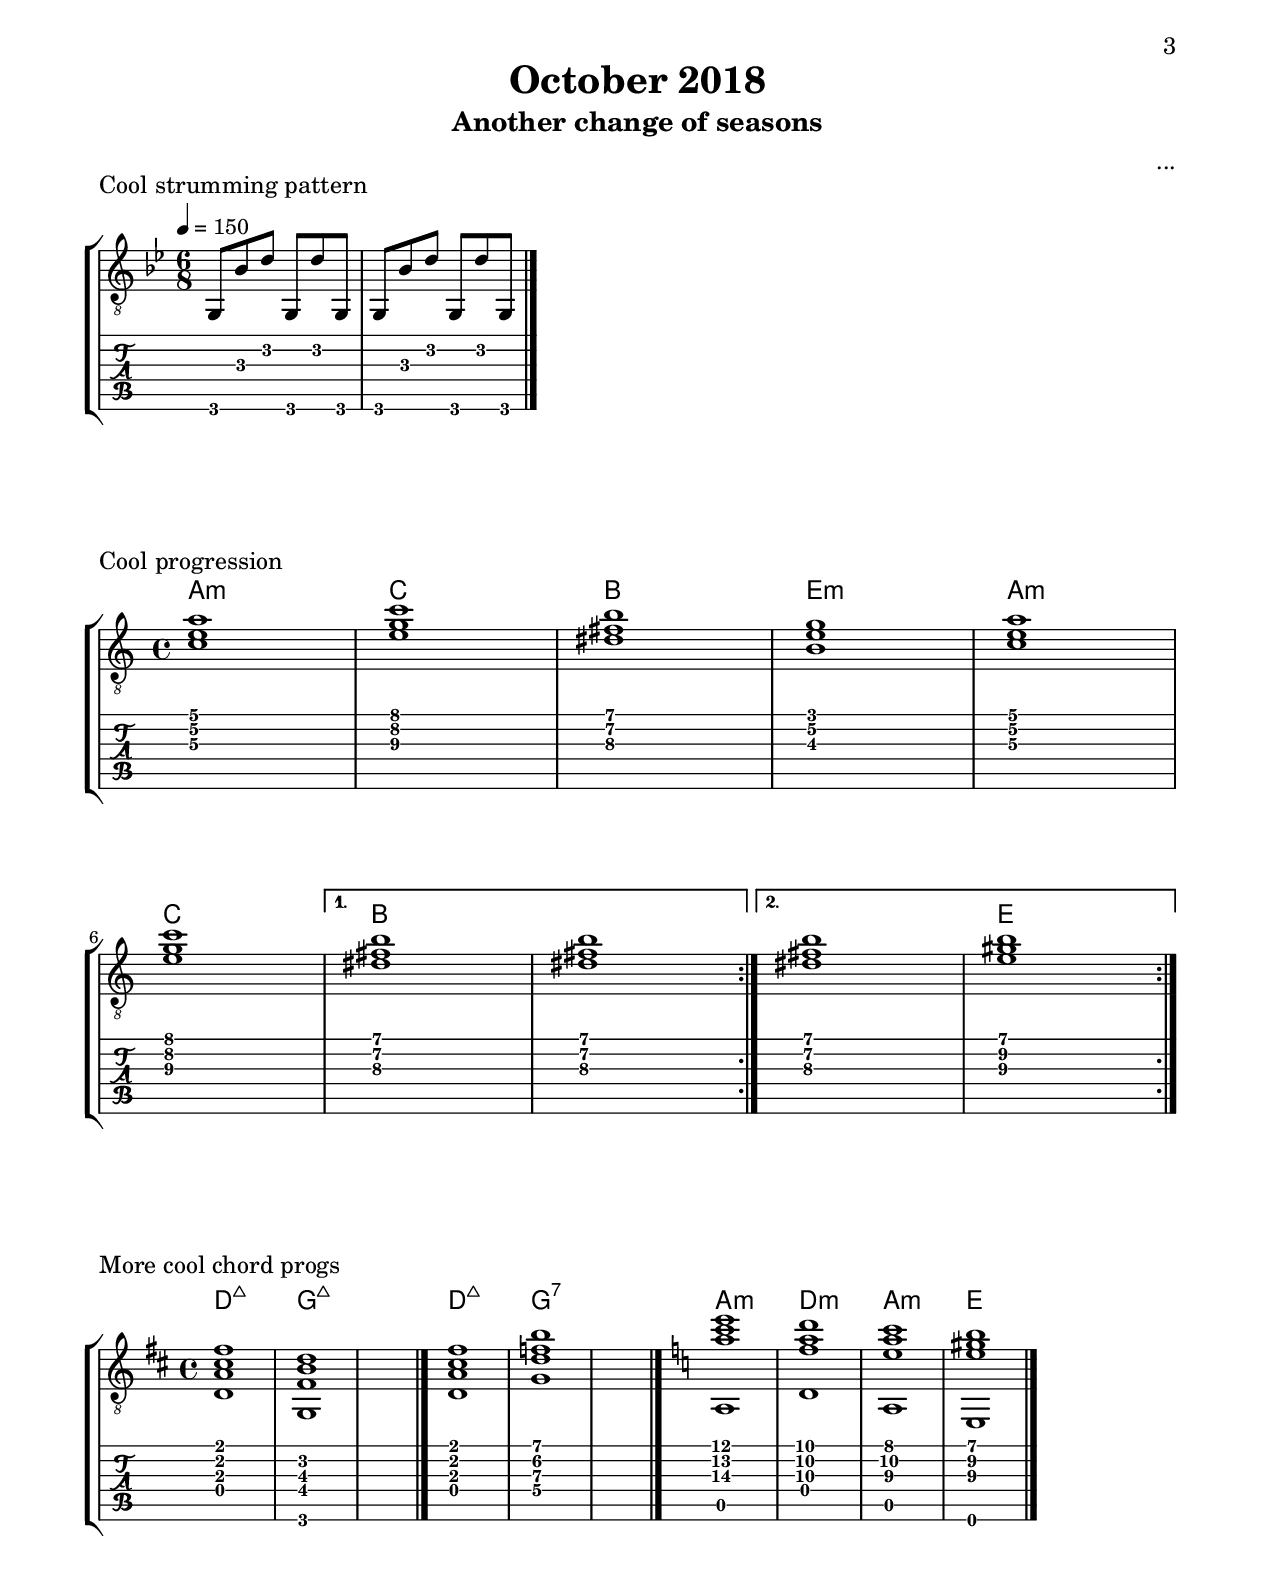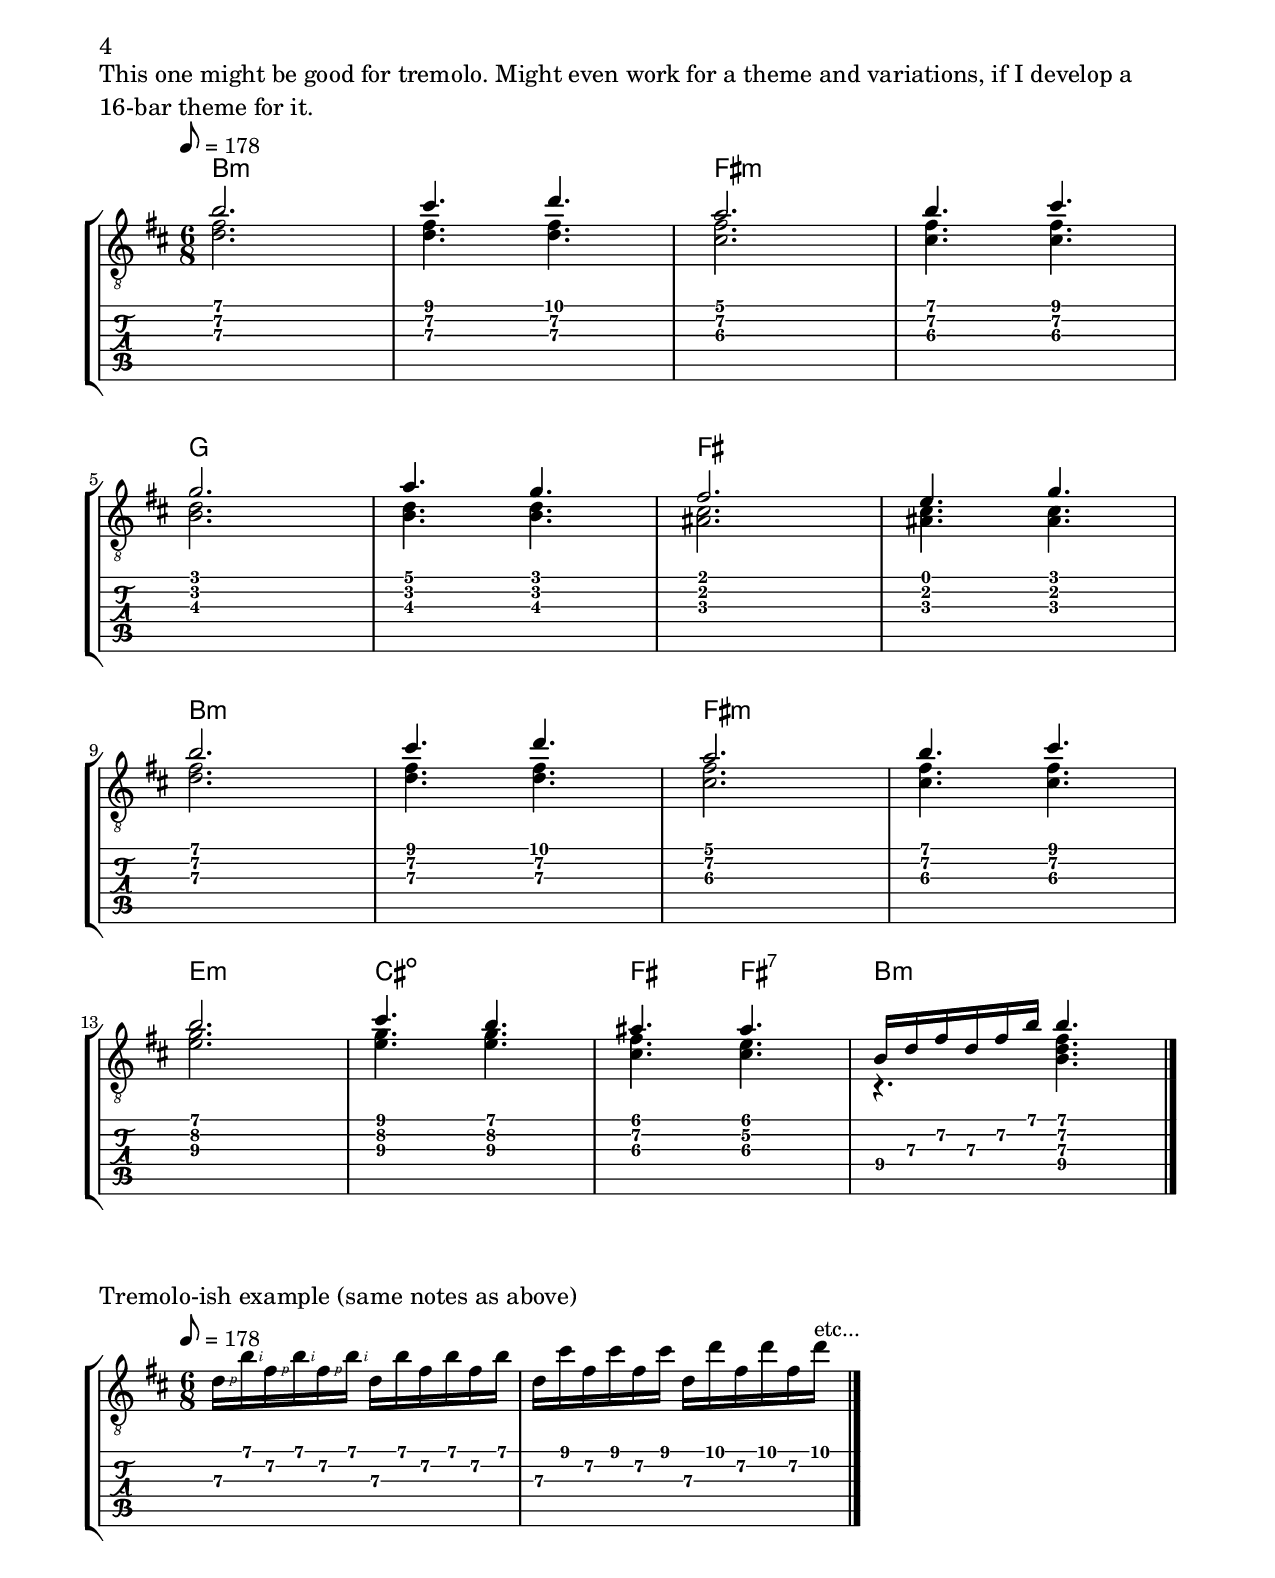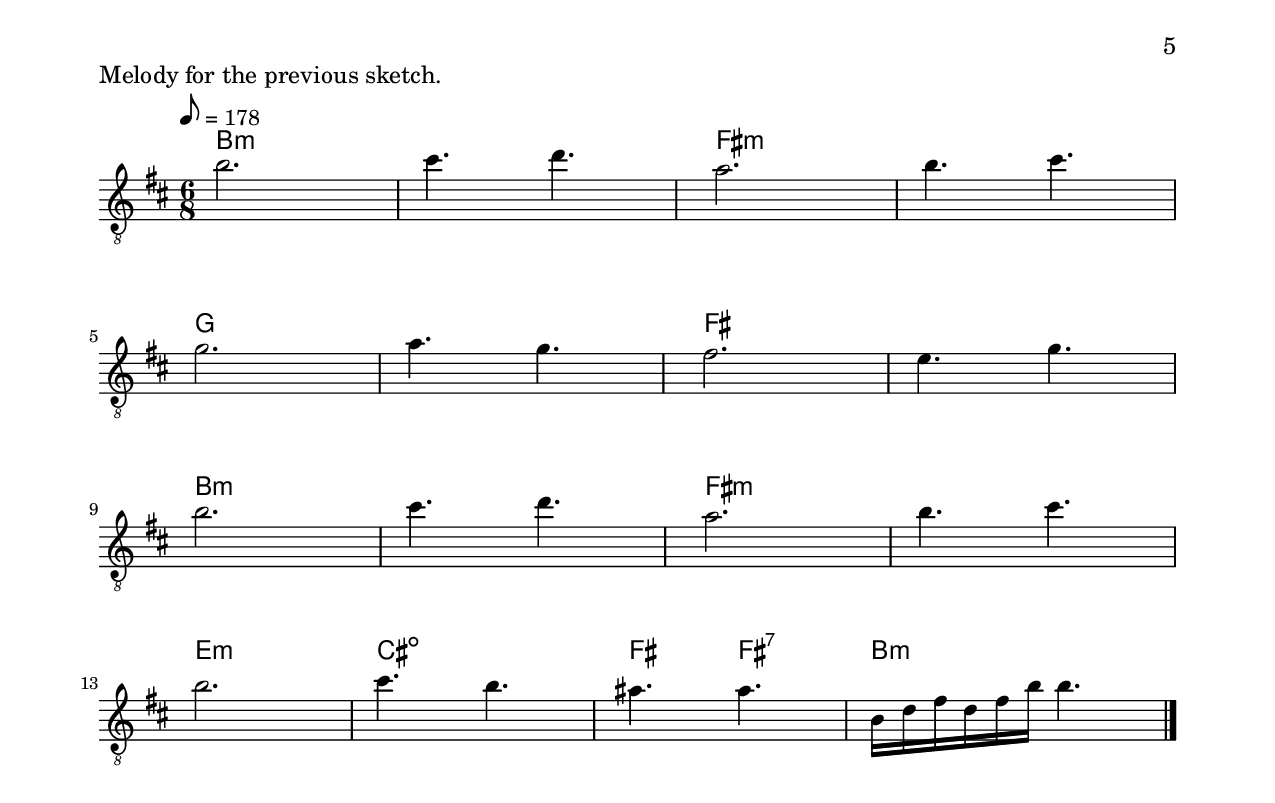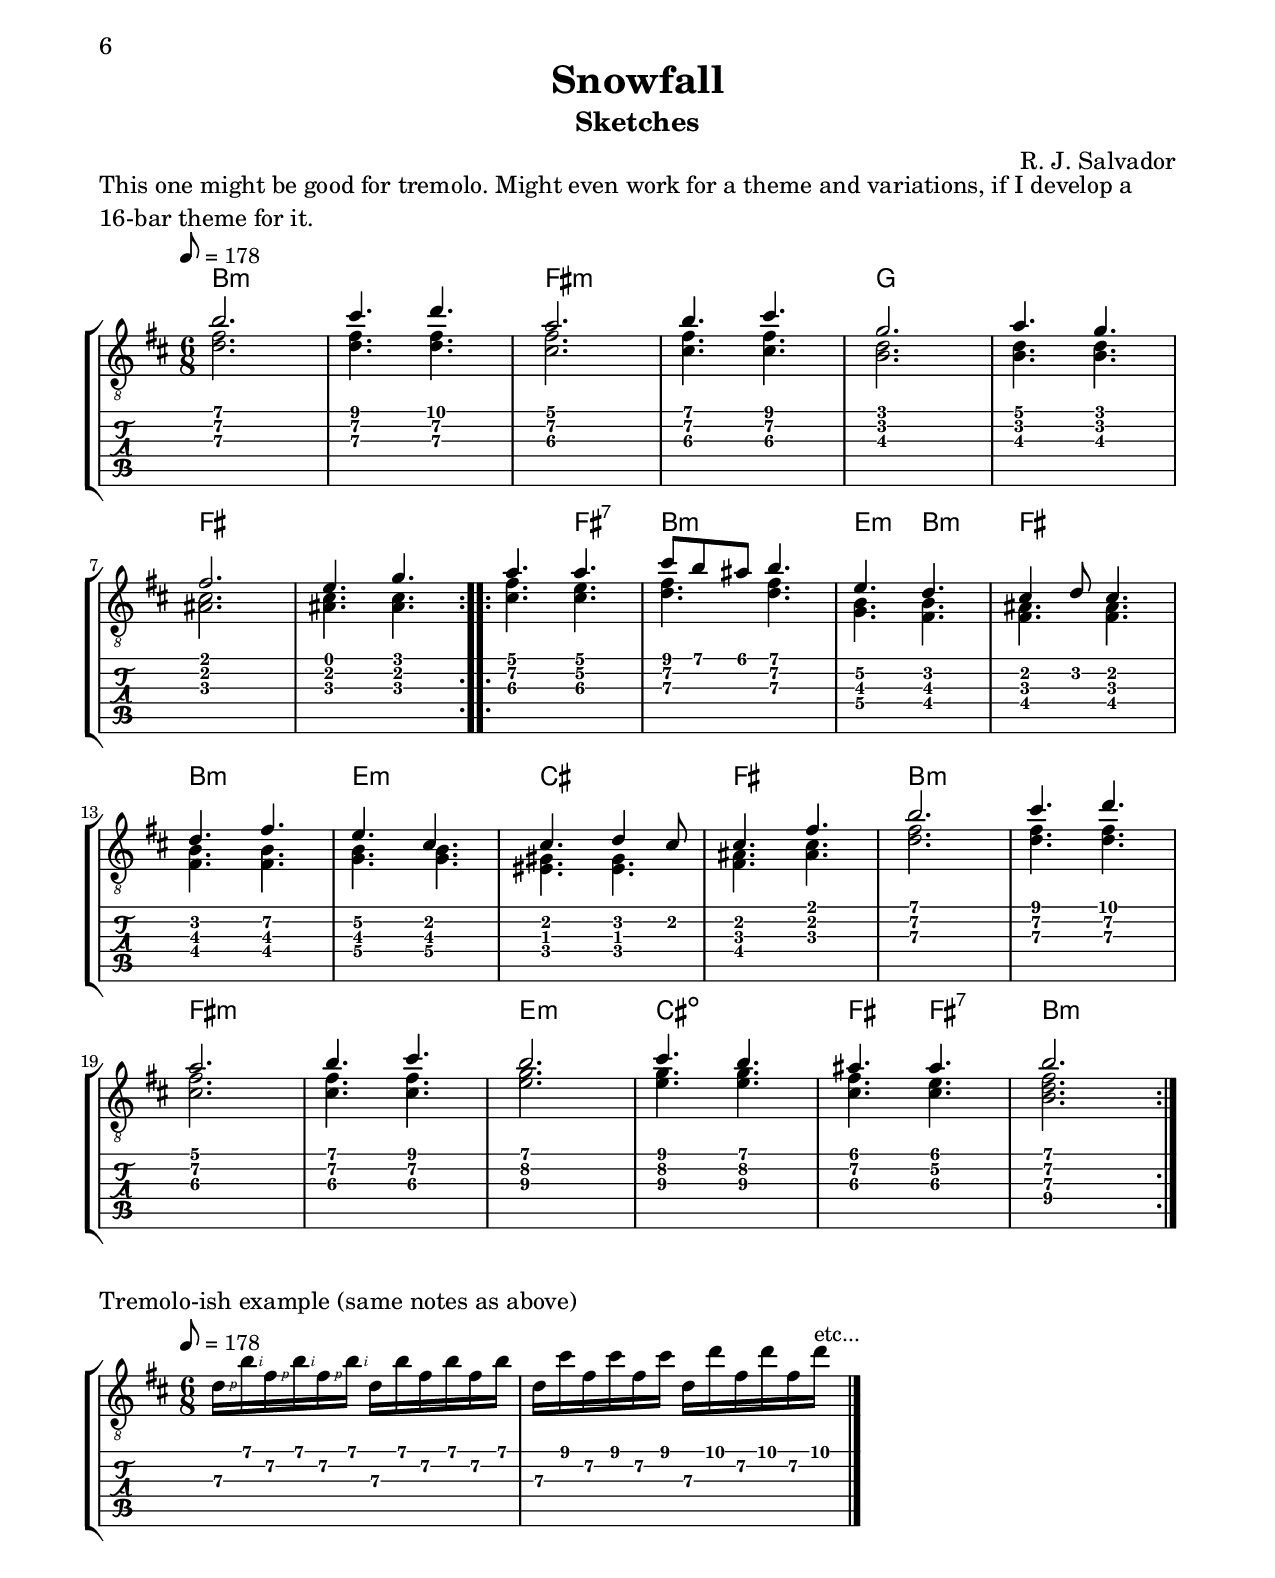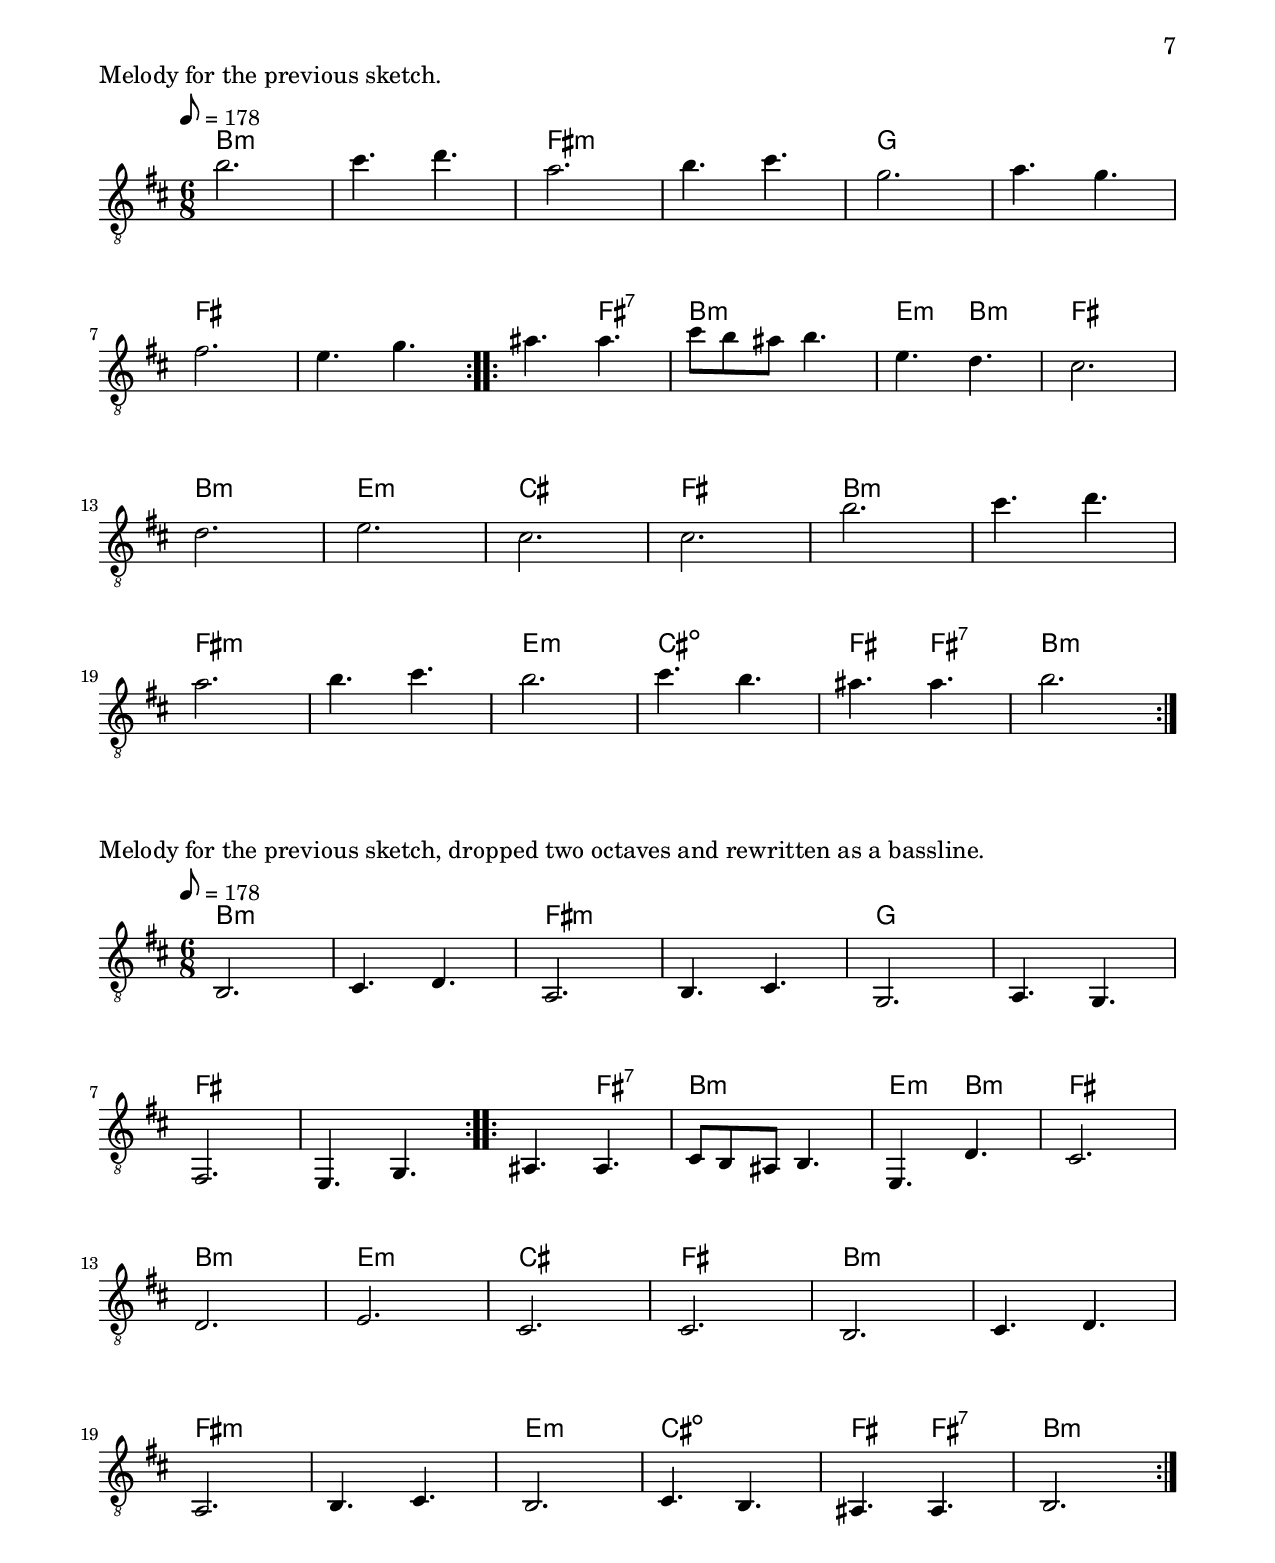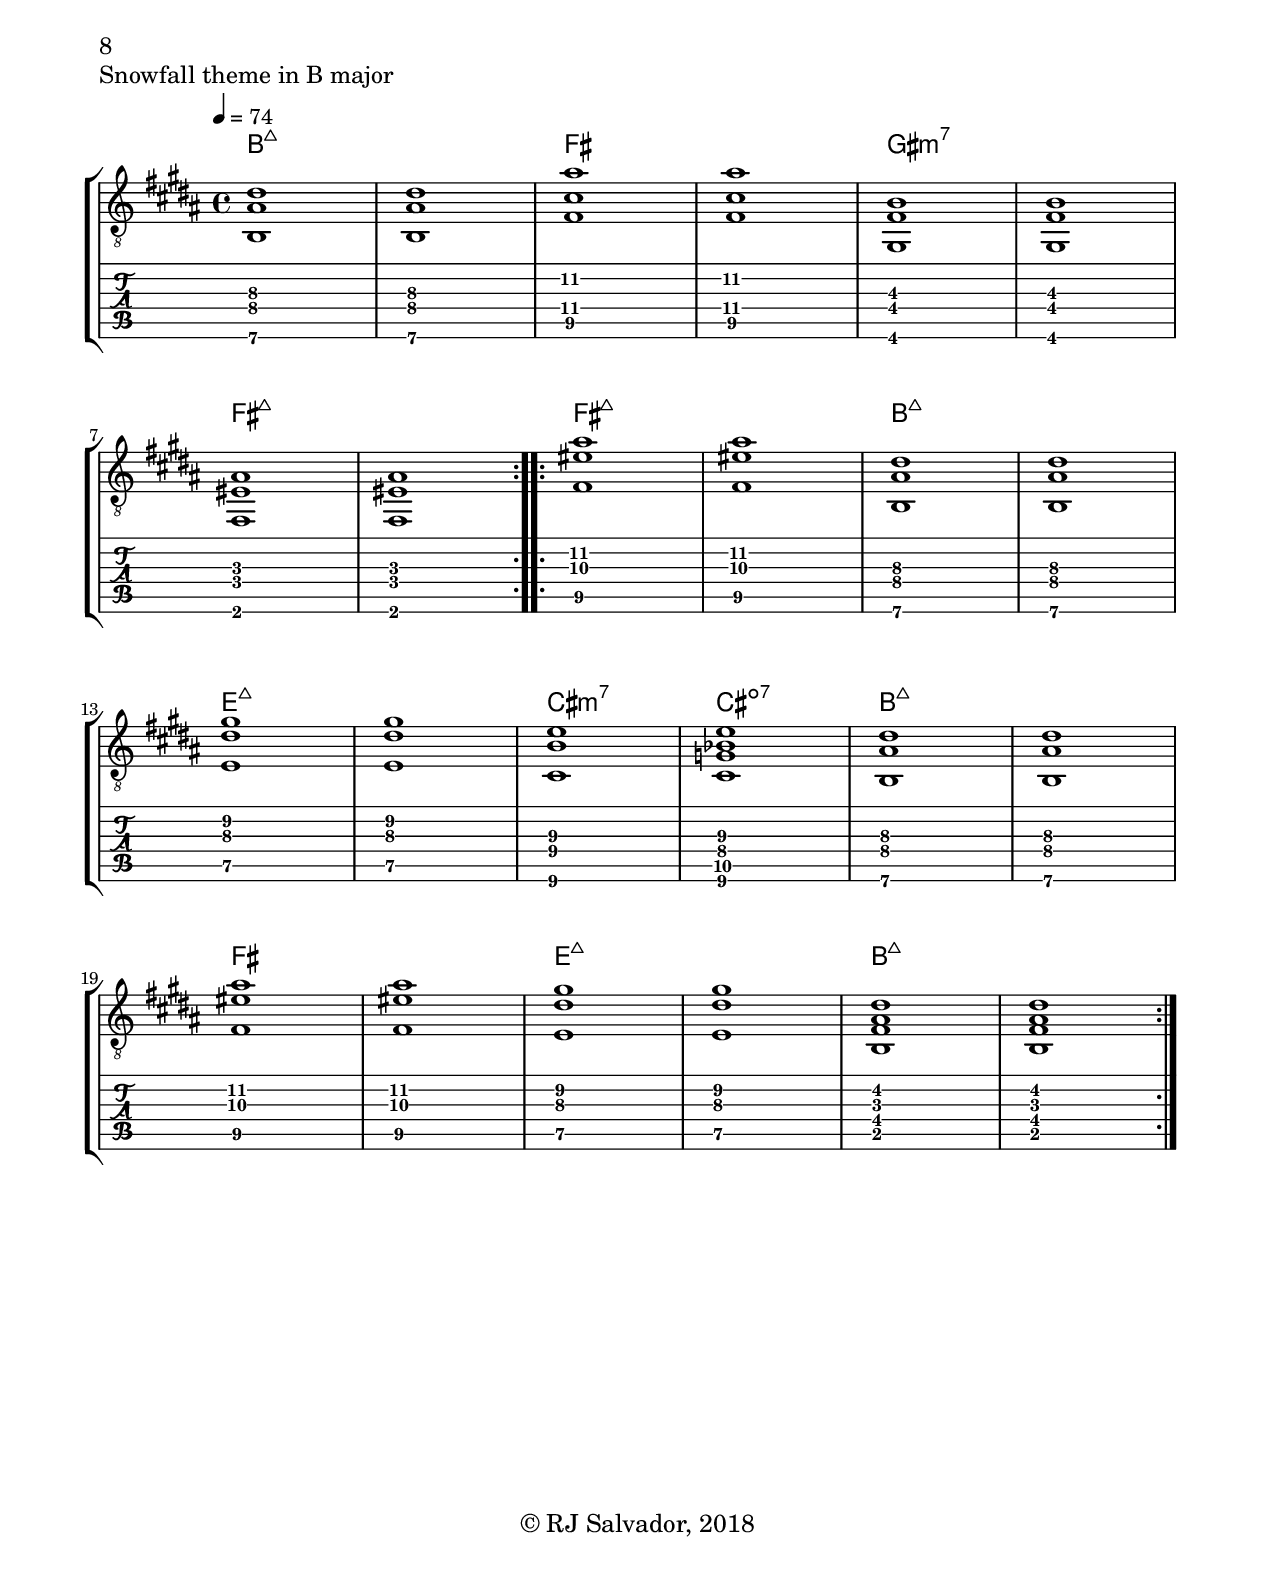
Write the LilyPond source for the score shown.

\version "2.18.2"
\language "english"

date = #(strftime "%d-%m-%Y" (localtime (current-time)))

\paper {
  #(set-paper-size "letter")
  top-margin = 0.66\in
  left-margin = 0.75\in
  right-margin = 0.75\in
  bottom-margin = 0.66\in

  tocSectionMarkup = \markup \large \column {
    \hspace #1
    \fill-line { \null \italic \fromproperty #'toc:text \null }
    \hspace #1
  }
  
  system-system-spacing.basic-distance = #16
}

\header {
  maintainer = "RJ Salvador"
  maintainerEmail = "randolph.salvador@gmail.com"
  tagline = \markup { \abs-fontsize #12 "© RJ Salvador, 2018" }
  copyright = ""
}

tocSection =
#(define-music-function (parser location text) (markup?)
   (add-toc-item! 'tocSectionMarkup text))

#(set-global-staff-size 21)

\book {
  \bookOutputName "guitar-sketches"

  %%%%%%%%%%%%%%%%%%%%%%%%%%%%%%%%%%%%%%%%%%%%%%%%%%%%%%%%%%%%%%%%%%%%%%%%%%%%%
  %%%%% TITLE PAGE

  \bookpart {
    \header {
      title = \markup \abs-fontsize #34 {
        \center-column {
          \line { "GUITAR SKETCHES" }
          \hspace #0
        }
      }
      subtitle = \markup { \abs-fontsize #18 \medium "Drafts and neat ideas" }
    }
    \paper {
      top-markup-spacing.basic-distance = #20
      left-margin = 1.5\in
      right-margin = 1.5\in
    }
    \markup \abs-fontsize #14 {
      \fill-line {
        \center-column \italic {
          \hspace #0
          \hspace #0
          "by R. J. Salvador"
          \with-color #grey \concat { "Generated on " \date }
        }
      }
    }
  }

  %%%%%%%%%%%%%%%%%%%%%%%%%%%%%%%%%%%%%%%%%%%%%%%%%%%%%%%%%%%%%%%%%%%%%%%%%%%%%
  %%%%% TABLE OF CONTENTS

  \bookpart {  
    \paper {
      indent = 0\mm
      print-page-number = false
      
      top-margin = 1.3\in
      left-margin = 1.75\in
      right-margin = 1.75\in
      bottom-margin = 1.3\in
      
      tocTitleMarkup = \markup \huge \bold \column {
        \fill-line {
          \null "Table of Contents" \null
        }
        \hspace #1
      }
      tocItemMarkup = \tocItemWithDotsMarkup
    }
  
    \markuplist \table-of-contents
  }

  %%%%%%%%%%%%%%%%%%%%%%%%%%%%%%%%%%%%%%%%%%%%%%%%%%%%%%%%%%%%%%%%%%%%%%%%%%%%%
  %%%%% OCTOBER 2018

  \version "2.18.2"
\language "english"
#(define RH rightHandFinger)

\bookpart {
  \tocItem \markup { "October 2018" }
  \paper {
    #(set-paper-size "letter")
    top-margin = 0.5\in
    left-margin = 0.66\in
    right-margin = 0.66\in
    bottom-margin = 0.5\in
  }
  \header {
    title = "October 2018"
    subtitle = "Another change of seasons"
    composer = "..."
  }
  
  \score {
    \layout {
      #(layout-set-staff-size 19)
      \omit Voice.StringNumber
      indent = 0.0\cm
    }
    \header {
      piece = "Cool strumming pattern"
    }
    \midi {
    }

    \new StaffGroup <<
      \new Staff {
        \set Staff.midiInstrument = #"acoustic guitar (nylon)"
        \clef "treble_8"
        \time 6/8
        \key g \minor
        \tempo 4 = 150
        
        g,8 bf d' g, d' g,

        g,8 bf d' g, d' g,

        \break

        \bar "|."
      }
      \new TabStaff {
        \time 6/8
        
        g,8 bf d' g, d' g,
        
        g,8 bf d' g, d' g,
      }
    >>
  }

  \score {
    \layout {
      #(layout-set-staff-size 19)
      \omit Voice.StringNumber
      indent = 0.0\cm
    }
    \header {
      piece = "Cool progression"
    }
    \midi {
      \tempo 4 = 100
    }

    \new StaffGroup <<
      \new ChordNames {
        \set chordChanges = ##t
        \chordmode {
          a1:m
          
          c
          
          b
          
          e:m
          
          a:m
          
          c
          
          b
          
          b
          
          b
          
          e
        }
      }
      \new Staff {
        \set Staff.midiInstrument = #"acoustic guitar (nylon)"
        \clef "treble_8"
        \time 4/4
        \key a \minor
        
        \repeat volta 2 {
          
          <c' e' a'>1

          <e' g' c''>1

          <ds' fs' b'>1

          <b e' g'>1
          

          <c' e' a'>1
          
          \break

          <e' g' c''>1
          
        }
        
        \alternative {
          {
          
            <ds' fs' b'>1

            <ds' fs' b'>1
            
          }
          {
          
            <ds' fs' b'>1

            <e' gs' b'>1
            
          }
        }

        \break

        \bar ":|."
      }
      \new TabStaff {
        \time 4/4
        
        \repeat volta 2 {
          
          <c' e' a'>1

          <e' g' c''>1

          <ds' fs' b'>1

          <b e' g'>1
          

          <c' e' a'>1

          <e' g' c''>1
          
          <ds' fs' b'>1

          <ds' fs' b'>1
          
          
          <ds' fs' b'>1

          <e' gs' b'>1
        }
      }
    >>
  }
  
  \score {
    \layout {
      #(layout-set-staff-size 19)
      \omit Voice.StringNumber
      indent = 0.0\cm
    }
    \header {
      piece = "More cool chord progs"
    }
    \midi {
      \tempo 4 = 100
    }

    \new StaffGroup <<
      \new ChordNames {
        \set chordChanges = ##t
        \chordmode {
          d1:maj7
          
          g:maj7
          
          s1
          
          d:maj7
          
          g:7
          
          s1
          
          a:m
          
          d:m
          
          a:m
          
          e
        }
      }
      \new Staff {
        \set Staff.midiInstrument = #"acoustic guitar (nylon)"
        \clef "treble_8"
        \time 4/4
        \key d \major
        
        <d a cs' fs'>1
        
        <g, fs b d'>1
        
        s1

        \bar "|."
        
        <d a cs' fs'>1
        
        <g d' f' b'>1
        
        s1

        \bar "|."
        
        \key a \minor
        
        << { <a' c'' e''>1 } \\ { a,1 } >>
        
        << { <f' a' d''>1 } \\ { d1 } >>
        
        << { <e' a' c''>1 } \\ { a,1 } >>
        
        << { <e' gs' b'>1 } \\ { e,1 } >>
        
        \bar "|."
      }
      \new TabStaff {
        \time 4/4
        
        <d a cs' fs'>1
        
        <g, fs b d'>1
        
        s1
        
        <d a cs' fs'>1
        
        <g d' f' b'>1
        
        s1
        
        << { <a' c'' e''>1 } \\ { a,1 } >>
        
        << { <f' a' d''>1 } \\ { d1 } >>
        
        << { <e' a' c''>1 } \\ { a,1 } >>
        
        << { <e' gs' b'>1 } \\ { e,1 } >>
      }
    >>
  }
  
  \pageBreak

  \score {
    \layout {
      #(layout-set-staff-size 19)
      \omit Voice.StringNumber
      indent = 0.0\cm
    }
    \header {
      piece = \markup \wordwrap {
        This one might be good for tremolo.
        Might even work for a theme and variations, if I develop a 16-bar theme for it.
      }
    }
    \midi {
    }

    \new StaffGroup <<
      \new ChordNames {
        \set chordChanges = ##t
        \chordmode {
          b1.:m
          
          fs:m
          
          g
          
          fs
          
          b1.:m
          
          fs:m
          
          e2.:m
        
          cs2.:dim
          
          fs4.
          
          fs4.:7
          
          b2.:m
        }
      }
      \new Staff {
        \set Staff.midiInstrument = #"acoustic guitar (nylon)"
        \clef "treble_8"
        \time 6/8
        \key b \minor
        \tempo 8 = 178
        
        << { b'2. } \\ { <d' fs'>2. } >>
        
        << { cs''4. d'' } \\ { <d' fs'>4. <d' fs'>4. } >>
        
        << { a'2. } \\ { <cs' fs'>2. } >>
        
        << { b'4. cs'' } \\ { <cs' fs'>4. <cs' fs'>4. } >>

        \break
        
        << { g'2. } \\ { <b d'>2. } >>
        
        << { a'4. g' } \\ { <b d'>4. <b d'>4. } >>
        
        << { fs'2. } \\ { <as cs'>2. } >>
        
        << { e'4. g' } \\ { <as cs'>4. <as cs'>4. } >>
        
        \break
        
        << { b'2. } \\ { <d' fs'>2. } >>
        
        << { cs''4. d'' } \\ { <d' fs'>4. <d' fs'>4. } >>
        
        << { a'2. } \\ { <cs' fs'>2. } >>
        
        << { b'4. cs'' } \\ { <cs' fs'>4. <cs' fs'>4. } >>

        \break
        
        << { b'2. } \\ { <e'\3 g'\2>2. } >>
        
        << { cs''4. b' } \\ { <e'\3 g'\2>4. <e'\3 g'\2>4. } >>
        
        << { as'4. as'4. } \\ { <cs'\3 fs'\2>4. <cs'\3 e'\2>4. } >>
        
        << { b16 d' fs' d' fs' b' b'4. } \\ { r4. <b d' fs'>4. } >>

        \bar "|."
      }
      \new TabStaff {
        \time 6/8
        
        << { b'2. } \\ { <d'\3 fs'\2>2. } >>
        
        << { cs''4. d'' } \\ { <d'\3 fs'\2>4. <d'\3 fs'\2>4. } >>
        
        << { a'2. } \\ { <cs'\3 fs'\2>2. } >>
        
        << { b'4. cs'' } \\ { <cs'\3 fs'\2>4. <cs'\3 fs'\2>4. } >>

        \break
        
        << { g'2. } \\ { <b\3 d'\2>2. } >>
        
        << { a'4. g' } \\ { <b\3 d'\2>4. <b d'>4. } >>
        
        << { fs'2. } \\ { <as\3 cs'\2>2. } >>
        
        << { e'4. g' } \\ { <as\3 cs'\2>4. <as\3 cs'\2>4. } >>
        
        \break
        
        << { b'2. } \\ { <d'\3 fs'\2>2. } >>
        
        << { cs''4. d'' } \\ { <d'\3 fs'\2>4. <d'\3 fs'\2>4. } >>
        
        << { a'2. } \\ { <cs'\3 fs'\2>2. } >>
        
        << { b'4. cs'' } \\ { <cs'\3 fs'\2>4. <cs'\3 fs'\2>4. } >>

        \break
        
        << { b'2. } \\ { <e'\3 g'\2>2. } >>
        
        << { cs''4. b' } \\ { <e'\3 g'\2>4. <e'\3 g'\2>4. } >>
        
        << { as'4. as'4. } \\ { <cs'\3 fs'\2>4. <cs'\3 e'\2>4. } >>
        
        << { b16\4 d'\3 fs'\2 d'\3 fs'\2 b' b'4. } \\ { r4. <b\4 d'\3 fs'\2>4. } >>
      }
    >>
  }
  
  \score {
    \layout {
      #(layout-set-staff-size 19)
      \omit Voice.StringNumber
      indent = 0.0\cm
    }
    \header {
      piece = "Tremolo-ish example (same notes as above)"
    }
    \midi {
    }

    \new StaffGroup <<
      \new Staff {
        \set Staff.midiInstrument = #"acoustic guitar (nylon)"
        \clef "treble_8"
        \time 6/8
        \key b \minor
        \tempo 8 = 178
        
        d'16\RH #1 b'\RH #2 fs'\RH #1 b'\RH #2 fs'\RH #1 b'\RH #2 d' b' fs' b' fs' b'
        
        d'16 cs'' fs' cs'' fs' cs'' d' d'' fs' d'' fs' d''^"etc..."

        \bar "|."
      }
      \new TabStaff {
        \time 6/8
        
        d'16\3 b'\1 fs'\2 b'\1 fs'\2 b'\1 d'\3 b'\1 fs'\2 b'\1 fs'\2 b'\1
        
        d'16\3 cs''\1 fs'\2 cs''\1 fs'\2 cs''\1 d'\3 d''\1 fs'\2 d''\1 fs'\2 d''\1
      }
    >>
  }
  
  \score {
    \layout {
      #(layout-set-staff-size 19)
      \omit Voice.StringNumber
      indent = 0.0\cm
    }
    \header {
      piece = \markup \wordwrap {
        Melody for the previous sketch.
      }
    }
    \midi {
    }

    \new StaffGroup <<
      \new ChordNames {
        \set chordChanges = ##t
        \chordmode {
          b1.:m
          
          fs:m
          
          g
          
          fs
          
          b1.:m
          
          fs:m
          
          e2.:m
        
          cs2.:dim
          
          fs4.
          
          fs4.:7
          
          b2.:m
        }
      }
      \new Staff {
        \set Staff.midiInstrument = #"acoustic guitar (nylon)"
        \clef "treble_8"
        \time 6/8
        \key b \minor
        \tempo 8 = 178
        
        b'2.
        
        cs''4. d''
        
        a'2.
        
        b'4. cs''

        \break
        
        g'2.
        
        a'4. g'
        
        fs'2.
        
        e'4. g'
        
        \break
        
        b'2.
        
        cs''4. d''
        
        a'2.
        
        b'4. cs''

        \break
        
        b'2.
        
        cs''4. b'
        
        as'4. as'4.
        
        b16 d' fs' d' fs' b' b'4.

        \bar "|."
      }
    >>
  }
}

  \version "2.18.2"
\language "english"
#(define RH rightHandFinger)

\bookpart {
  \tocItem \markup { "Snowfall (sketches)" }
  \paper {
    #(set-paper-size "letter")
    top-margin = 0.5\in
    left-margin = 0.66\in
    right-margin = 0.66\in
    bottom-margin = 0.5\in
  }
  \header {
    title = "Snowfall"
    subtitle = "Sketches"
    composer = "R. J. Salvador"
  }

  \score {
    \layout {
      #(layout-set-staff-size 19)
      \omit Voice.StringNumber
      indent = 0.0\cm
    }
    \header {
      piece = \markup \wordwrap {
        This one might be good for tremolo.
        Might even work for a theme and variations, if I develop a 16-bar theme for it.
      }
    }
    \midi {
    }

    \new StaffGroup <<
      \new ChordNames {
        \set chordChanges = ##t
        \chordmode {
          b1.:m

          fs:m

          g

          fs


          fs4. fs:7

          b2.:m

          e4.:m b:m

          fs2.

          b:m

          e:m

          cs

          fs


          b1.:m

          fs:m

          e2.:m

          cs2.:dim

          fs4. fs4.:7

          b2.:m
        }
      }
      \new Staff {
        \set Staff.midiInstrument = #"acoustic guitar (nylon)"
        \clef "treble_8"
        \time 6/8
        \key b \minor
        \tempo 8 = 178

        \repeat volta 2 {

          << { b'2. } \\ { <d' fs'>2. } >>

          << { cs''4. d'' } \\ { <d' fs'>4. <d' fs'>4. } >>

          << { a'2. } \\ { <cs' fs'>2. } >>

          << { b'4. cs'' } \\ { <cs' fs'>4. <cs' fs'>4. } >>


          << { g'2. } \\ { <b d'>2. } >>

          << { a'4. g' } \\ { <b d'>4. <b d'>4. } >> \break

          << { fs'2. } \\ { <as cs'>2. } >>

          << { e'4. g' } \\ { <as cs'>4. <as cs'>4. } >>

        }

        \repeat volta 2 {

          << { a'4. a' } \\ { <cs' fs'>4. <cs' e'>4. } >>

          << { cs''8 b' as' b'4. } \\ { <d' fs'>4. <d' fs'>4. } >>

          << { e'4. d' } \\ { <g b>4. <fs b>4. } >>

          << { cs'4 d'8 cs'4. } \\ { <fs as>4. <fs as> } >> \break


          << { d'4. fs' } \\ { <fs b>4. <fs b> } >>

          << { e'4. cs' } \\ { <g b>4. <g b> } >>

          << { cs'4. d'4 cs'8 } \\ { <es gs>4. <es gs> } >>

          << { cs'4. fs' } \\ { <fs as>4. <as cs'> } >>


          << { b'2. } \\ { <d' fs'>2. } >>

          << { cs''4. d'' } \\ { <d' fs'>4. <d' fs'>4. } >> \break

          << { a'2. } \\ { <cs' fs'>2. } >>

          << { b'4. cs'' } \\ { <cs' fs'>4. <cs' fs'>4. } >>


          << { b'2. } \\ { <e'\3 g'\2>2. } >>

          << { cs''4. b' } \\ { <e'\3 g'\2>4. <e'\3 g'\2>4. } >>

          << { as'4. as'4. } \\ { <cs'\3 fs'\2>4. <cs'\3 e'\2>4. } >>

          << { b'2. } \\ { <b\4 d'\3 fs'\2>2. } >>

        }
      }
      \new TabStaff {
        \time 6/8

        << { b'2. } \\ { <d'\3 fs'\2>2. } >>

        << { cs''4. d'' } \\ { <d'\3 fs'\2>4. <d'\3 fs'\2>4. } >>

        << { a'2. } \\ { <cs'\3 fs'\2>2. } >>

        << { b'4. cs'' } \\ { <cs'\3 fs'\2>4. <cs'\3 fs'\2>4. } >>


        << { g'2. } \\ { <b\3 d'\2>2. } >>

        << { a'4. g' } \\ { <b\3 d'\2>4. <b d'>4. } >>

        << { fs'2. } \\ { <as\3 cs'\2>2. } >>

        << { e'4. g' } \\ { <as\3 cs'\2>4. <as\3 cs'\2>4. } >>


        << { a'4. a' } \\ { <cs'\3 fs'\2>4. <cs' e'\2>4. } >>

        << { cs''8 b' as' b'4. } \\ { <d'\3 fs'>4. <d' fs'\2>4. } >>

        << { e'4.\2 d' } \\ { <g\4 b\3>4. <fs b\3>4. } >>

        << { cs'4 d'8 cs'4. } \\ { <fs\3 as>4. <fs as> } >> \break


        << { d'4. fs'\2 } \\ { <fs\4 b\3>4. <fs b\3> } >>

        << { e'4.\2 cs' } \\ { <g\4 b\3>4. <g b\3> } >>

        << { cs'4. d'4 cs'8 } \\ { <es\4 gs>4. <es gs> } >>

        << { cs'4. fs' } \\ { <fs\4 as>4. <as\3 cs'> } >>


        << { b'2. } \\ { <d'\3 fs'\2>2. } >>

        << { cs''4. d'' } \\ { <d'\3 fs'\2>4. <d'\3 fs'\2>4. } >>

        << { a'2. } \\ { <cs'\3 fs'\2>2. } >>

        << { b'4. cs'' } \\ { <cs'\3 fs'\2>4. <cs'\3 fs'\2>4. } >>


        << { b'2. } \\ { <e'\3 g'\2>2. } >>

        << { cs''4. b' } \\ { <e'\3 g'\2>4. <e'\3 g'\2>4. } >>

        << { as'4. as'4. } \\ { <cs'\3 fs'\2>4. <cs'\3 e'\2>4. } >>

        << { b'2. } \\ { <b\4 d'\3 fs'\2>2. } >>
      }
    >>
  }

  \score {
    \layout {
      #(layout-set-staff-size 19)
      \omit Voice.StringNumber
      indent = 0.0\cm
    }
    \header {
      piece = "Tremolo-ish example (same notes as above)"
    }
    \midi {
    }

    \new StaffGroup <<
      \new Staff {
        \set Staff.midiInstrument = #"acoustic guitar (nylon)"
        \clef "treble_8"
        \time 6/8
        \key b \minor
        \tempo 8 = 178

        d'16\RH #1 b'\RH #2 fs'\RH #1 b'\RH #2 fs'\RH #1 b'\RH #2 d' b' fs' b' fs' b'

        d'16 cs'' fs' cs'' fs' cs'' d' d'' fs' d'' fs' d''^"etc..."

        \bar "|."
      }
      \new TabStaff {
        \time 6/8

        d'16\3 b'\1 fs'\2 b'\1 fs'\2 b'\1 d'\3 b'\1 fs'\2 b'\1 fs'\2 b'\1

        d'16\3 cs''\1 fs'\2 cs''\1 fs'\2 cs''\1 d'\3 d''\1 fs'\2 d''\1 fs'\2 d''\1
      }
    >>
  }

  \score {
    \layout {
      #(layout-set-staff-size 19)
      \omit Voice.StringNumber
      indent = 0.0\cm
    }
    \header {
      piece = \markup \wordwrap {
        Melody for the previous sketch.
      }
    }
    \midi {
    }

    \new StaffGroup <<
      \new ChordNames {
        \set chordChanges = ##t
        \chordmode {
          b1.:m

          fs:m

          g

          fs


          fs4. fs:7

          b2.:m

          e4.:m b:m

          fs2.

          b:m

          e:m

          cs

          fs


          b1.:m

          fs:m

          e2.:m

          cs2.:dim

          fs4.

          fs4.:7

          b2.:m
        }
      }
      \new Staff {
        \set Staff.midiInstrument = #"acoustic guitar (nylon)"
        \clef "treble_8"
        \time 6/8
        \key b \minor
        \tempo 8 = 178

        \repeat volta 2 {

          b'2.

          cs''4. d''

          a'2.

          b'4. cs''


          g'2.

          a'4. g' \break

          fs'2.

          e'4. g'

        }

        \repeat volta 2 {

          as'4. as'

          cs''8 b' as'  b'4.

          e'4. d'

          cs'2. \break


          d'2.

          e'2.

          cs'2.

          cs'2.


          b'2.

          cs''4. d'' \break

          a'2.

          b'4. cs''


          b'2.

          cs''4. b'

          as'4. as'4.

          b'2.

        }

      }
    >>
  }

  \score {
    \layout {
      #(layout-set-staff-size 19)
      \omit Voice.StringNumber
      indent = 0.0\cm
    }
    \header {
      piece = \markup \wordwrap {
        Melody for the previous sketch, dropped two octaves and rewritten as a bassline.
      }
    }
    \midi {
    }

    \new StaffGroup <<
      \new ChordNames {
        \set chordChanges = ##t
        \chordmode {
          b1.:m

          fs:m

          g

          fs


          fs4. fs:7

          b2.:m

          e4.:m b:m

          fs2.

          b:m

          e:m

          cs

          fs


          b1.:m

          fs:m

          e2.:m

          cs2.:dim

          fs4.

          fs4.:7

          b2.:m
        }
      }
      \new Staff {
        \set Staff.midiInstrument = #"acoustic guitar (nylon)"
        \clef "treble_8"
        \time 6/8
        \key b \minor
        \tempo 8 = 178

        \repeat volta 2 {

          b,2.

          cs4. d

          a,2.

          b,4. cs


          g,2.

          a,4. g, \break

          fs,2.

          e,4. g,

        }

        \repeat volta 2 {

          as,4. as,

          cs8 b, as,  b,4.

          e,4. d

          cs2. \break


          d2.

          e2.

          cs2.

          cs2.


          b,2.

          cs4. d \break

          a,2.

          b,4. cs


          b,2.

          cs4. b,

          as,4. as,4.

          b,2.

        }

      }
    >>
  }

  \pageBreak

  \score {
    \layout {
      #(layout-set-staff-size 19)
      \omit Voice.StringNumber
      indent = 0.0\cm
    }
    \header {
      piece = \markup \wordwrap {
        Snowfall theme in B major
      }
    }
    \midi {
    }

    \new StaffGroup <<
      \new ChordNames {
        \set chordChanges = ##t
        \chordmode {
          b1:maj7

          b:maj7

          fs1

          fs

          gs1:m7

          gs:m7

          fs1:maj7

          fs:maj7

          \once \set chordChanges = ##f
          fs1:maj7

          fs:maj7

          b1:maj7

          b:maj7

          e1:maj7

          e:maj7

          cs1:m7

          cs:dim7


          b1:maj7

          b:maj7

          fs1

          fs

          e1:maj7

          e:maj7

          b1:maj7

          b:maj7
        }
      }
      \new Staff {
        \set Staff.midiInstrument = #"acoustic guitar (nylon)"
        \clef "treble_8"
        \time 4/4
        \key b \major
        \tempo 4 = 74

        \repeat volta 2 {
          << { ds'1 } \\ { <b, as>1 } >>

          << { ds'1 } \\ { <b, as>1 } >>

          << { as'1 } \\ { <fs cs'>1 } >>

          << { as'1 } \\ { <fs cs'>1 } >>


          << { b1 } \\ { <gs, fs>1 } >>

          << { b1 } \\ { <gs, fs>1 } >> \break

          << { as1 } \\ { <fs, es>1 } >>

          << { as1 } \\ { <fs, es>1 } >>
        }

        \repeat volta 2 {
          << { as'1 } \\ { <fs es'>1 } >>

          << { as'1 } \\ { <fs es'>1 } >>

          << { ds'1 } \\ { <b, as>1 } >>

          << { ds'1 } \\ { <b, as>1 } >> \break


          << { gs'1 } \\ { <e ds'>1 } >>

          << { gs'1 } \\ { <e ds'>1 } >>

          << { e'1 } \\ { <cs b>1 } >>

          << { e'1 } \\ { <cs g bf>1 } >>


          << { ds'1 } \\ { <b, as>1 } >>

          << { ds' } \\ { <b, as>1 } >> \break

          << { as'1 } \\ { <fs es'>1 } >>

          << { as'1 } \\ { <fs es'>1 } >>


          << { gs'1 } \\ { <e ds'>1 } >>

          << { gs'1 } \\ { <e ds'>1 } >>

          << { ds'1 } \\ { <b, fs as>1 } >>

          << { ds'1 } \\ { <b, fs as>1 } >>
        }
      }
      \new TabStaff {
        \time 4/4

        << { ds'1\3 } \\ { <b,\6 as\4>1 } >>
        
        << { ds'1\3 } \\ { <b,\6 as\4>1 } >>

        << { as'1\2 } \\ { <fs\5 cs'\4>1 } >>

        << { as'1\2 } \\ { <fs\5 cs'\4>1 } >>


        << { b1\3 } \\ { <gs,\6 fs>1 } >>

        << { b1\3 } \\ { <gs,\6 fs>1 } >>

        << { as1\3 } \\ { <fs,\6 es\4>1 } >>

        << { as1\3 } \\ { <fs,\6 es\4>1 } >>


        << { as'1\2 } \\ { <fs\5 es'\3>1 } >>

        << { as'1\2 } \\ { <fs\5 es'\3>1 } >>

        << { ds'1\3 } \\ { <b,\6 as\4>1 } >>

        << { ds'1\3 } \\ { <b,\6 as\4>1 } >>


        << { gs'1\2 } \\ { <e\5 ds'\3>1 } >>

        << { gs'1\2 } \\ { <e\5 ds'\3>1 } >>

        << { e'1\3 } \\ { <cs\6 b\4>1 } >>

        << { e'1\3 } \\ { <cs\6 g\5 bf\4>1 } >>


        << { ds'1\3 } \\ { <b,\6 as\4>1 } >>

        << { ds'1\3} \\ { <b,\6 as\4>1 } >>

        << { as'1\2 } \\ { <fs\5 es'\3>1 } >>

        << { as'1\2 } \\ { <fs\5 es'\3>1 } >>


        << { gs'1\2 } \\ { <e\5 ds'\3>1 } >>

        << { gs'1\2 } \\ { <e\5 ds'\3>1 } >>

        << { ds'1 } \\ { <b, fs as>1 } >>

        << { ds'1 } \\ { <b, fs as>1 } >>
      }
    >>
  }
}

}
